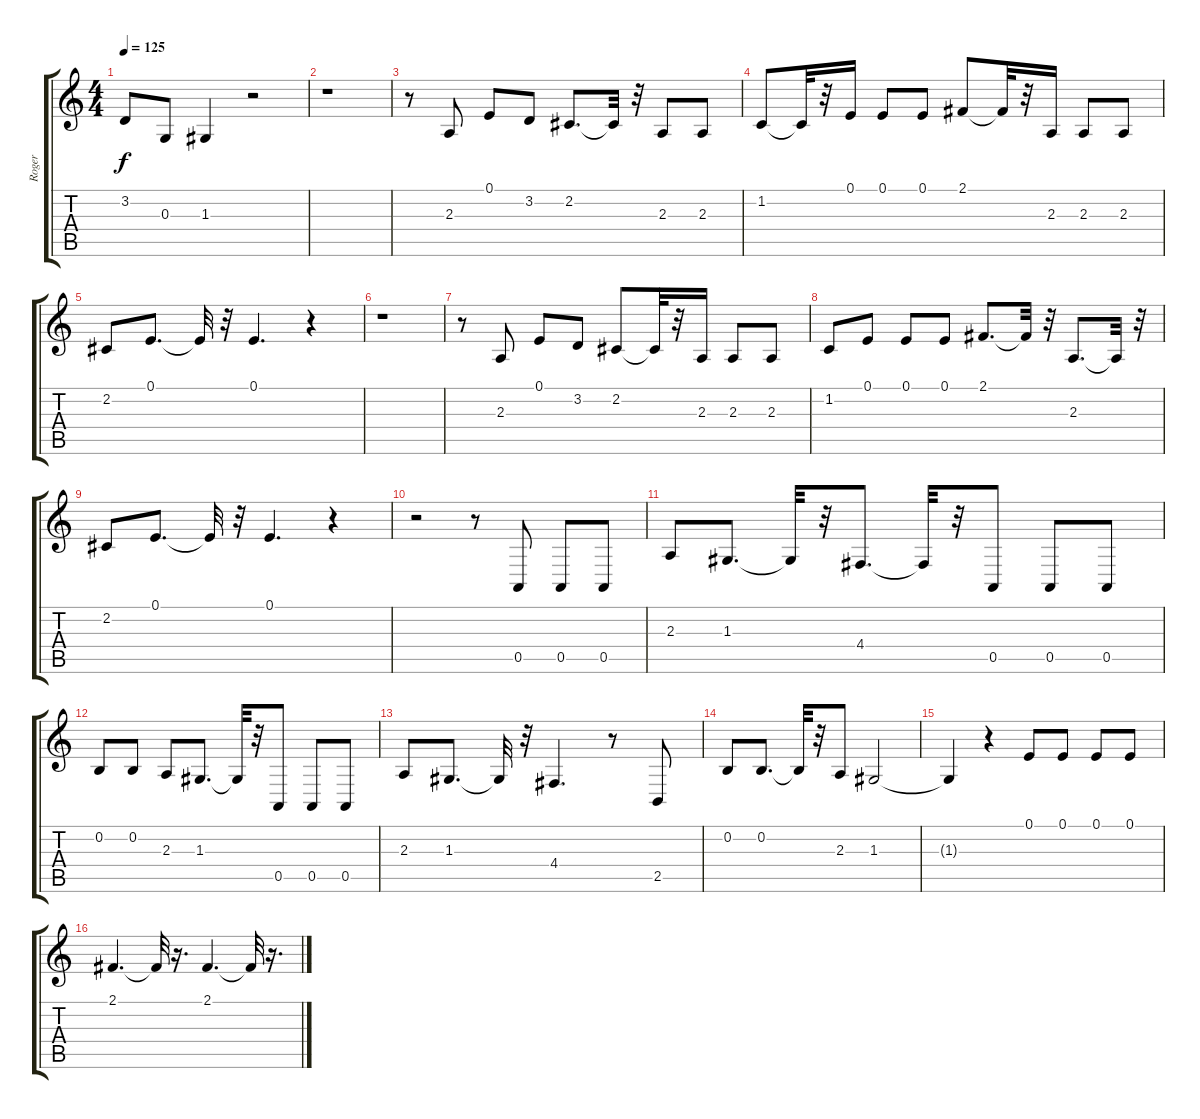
\track ("Roger" "Roger") {instrument lead8bassandlead}
\staff {score tabs}
\tuning (E4 B3 G3 D3 A2 E2) {hide}
\ts (4 4)
\tempo 125
\clef g2
\ks c
3.2.8{dy f} 0.3.8 1.3.4 r.2 |
r.1 |
r.8 2.3.8 0.1.8 3.2.8 2.2.8{d} 2.2{t}.32 r.32 2.3.8 2.3.8 |
1.2.8 1.2{t}.32 r.32 0.1.16 0.1.8 0.1.8 2.1.8 2.1{t}.32 r.32 2.3.16 2.3.8 2.3.8 |
2.2.8 0.1.8{d} 0.1{t}.32 r.32 0.1.4{d} r.4 |
r.1 |
r.8 2.3.8 0.1.8 3.2.8 2.2.8 2.2{t}.32 r.32 2.3.16 2.3.8 2.3.8 |
1.2.8 0.1.8 0.1.8 0.1.8 2.1.8{d} 2.1{t}.32 r.32 2.3.8{d} 2.3{t}.32 r.32 |
2.2.8 0.1.8{d} 0.1{t}.32 r.32 0.1.4{d} r.4 |
r.2 r.8 0.5.8 0.5.8 0.5.8 |
2.3.8 1.3.8{d} 1.3{t}.32 r.32 4.4.8{d} 4.4{t}.32 r.32 0.5.8 0.5.8 0.5.8 |
0.2.8 0.2.8 2.3.8 1.3.8{d} 1.3{t}.32 r.32 0.5.8 0.5.8 0.5.8 |
2.3.8 1.3.8{d} 1.3{t}.32 r.32 4.4.4{d} r.8 2.5.8 |
0.2.8 0.2.8{d} 0.2{t}.32 r.32 2.3.8 1.3.2 |
1.3{t}.4 r.4 0.1.8 0.1.8 0.1.8 0.1.8 |
2.1.4{d} 2.1{t}.32 r.16{d} 2.1.4{d} 2.1{t}.32 r.16{d}
